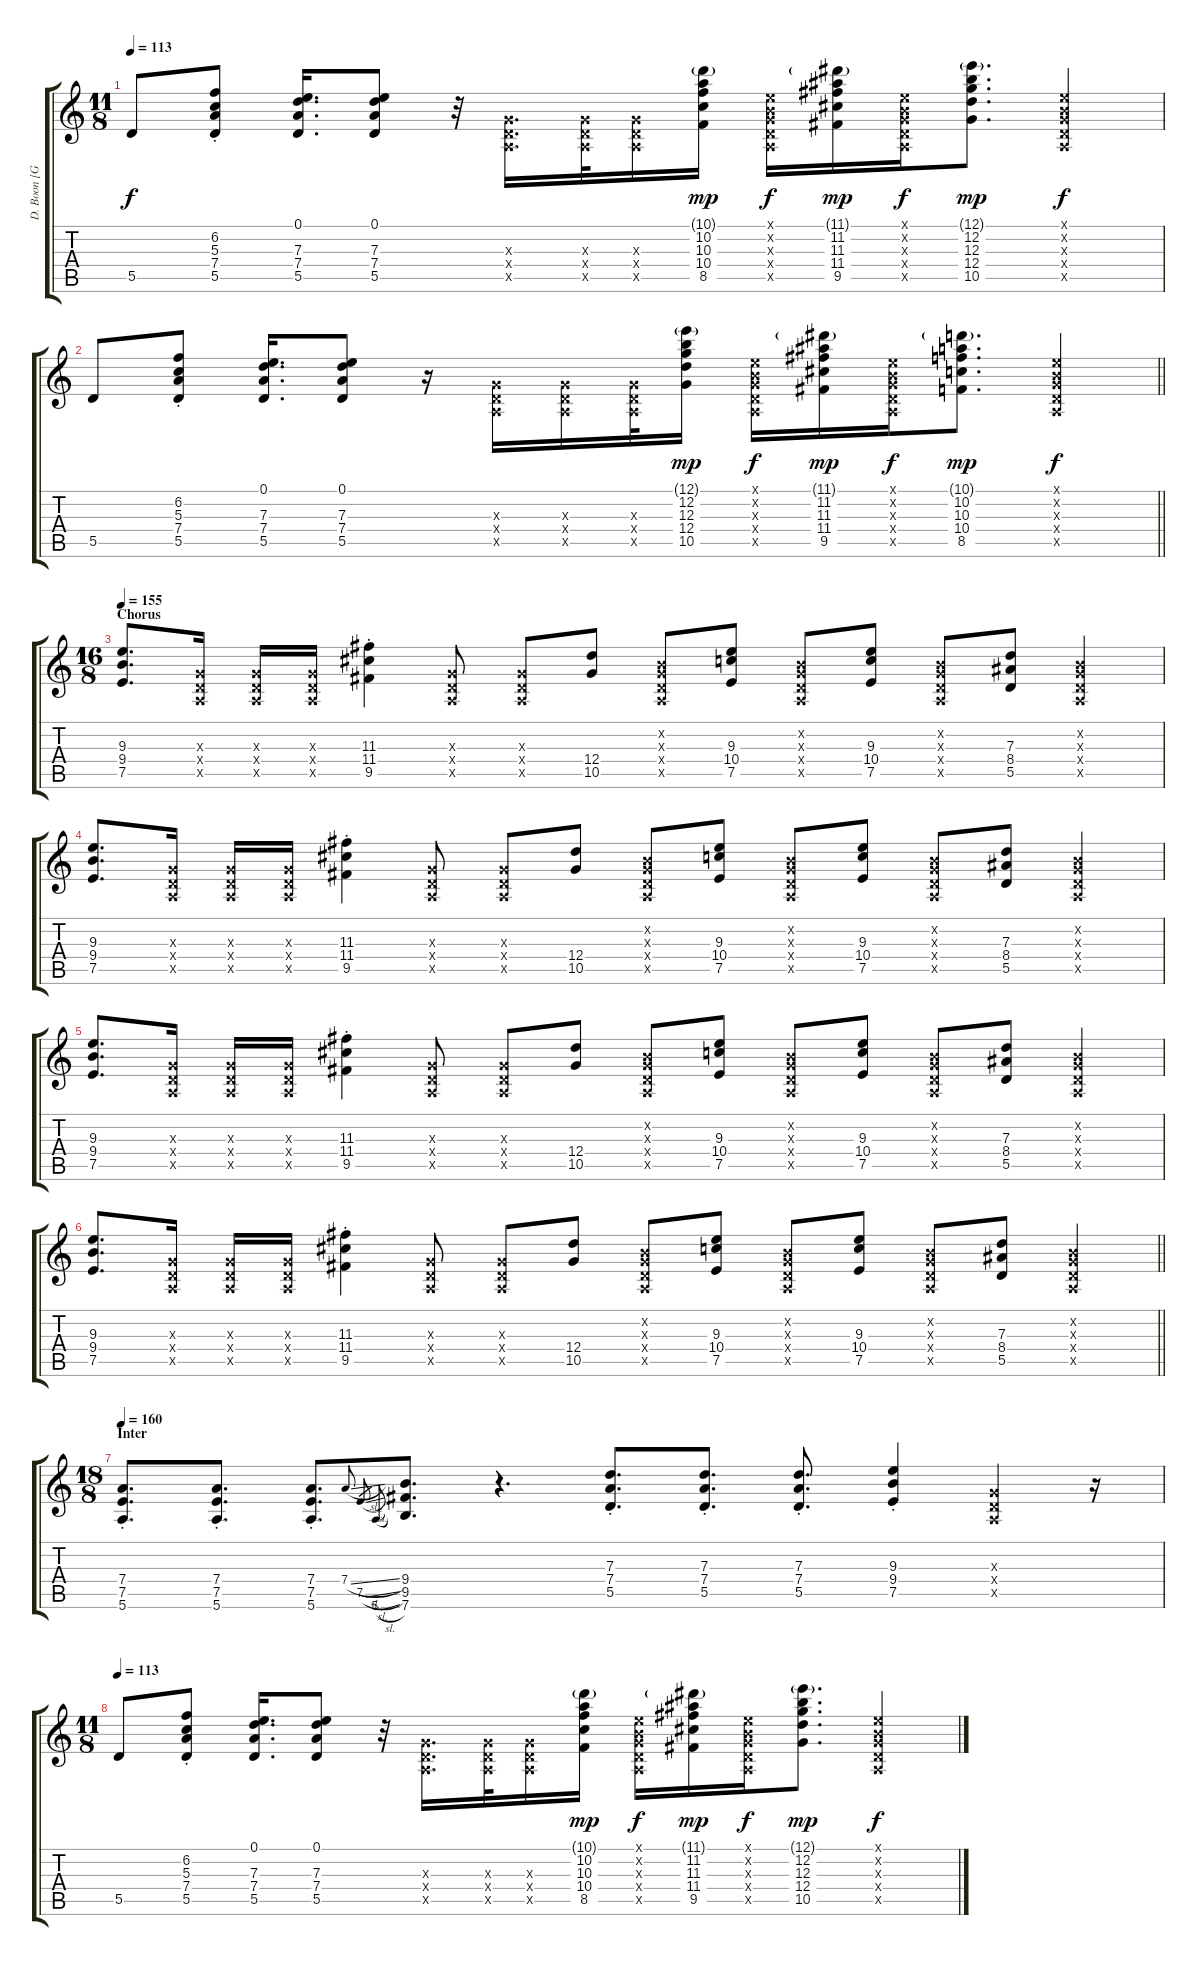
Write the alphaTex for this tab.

\track ("D. Boon [Guitar]" "D. Boon [G") {instrument distortionguitar}
\staff {score tabs}
\tuning (E4 B3 G3 D3 A2 E2) {hide}
\ts (11 8)
\tempo 113
\clef g2
\ks c
5.5.8{dy f} (6.2{st} 5.3{st} 7.4{st} 5.5{st}).8 (0.1 7.3 7.4 5.5).16{d} (0.1 7.3 7.4 5.5).8 r.32 (0.3{x} 0.4{x} 0.5{x}).16{d} (0.3{x} 0.4{x} 0.5{x}).32 (0.3{x} 0.4{x} 0.5{x}).16 (10.1{g} 10.2 10.3 10.4 8.5).16{dy mp} (0.1{x} 0.2{x} 0.3{x} 0.4{x} 0.5{x}).16{dy f} (11.1{g} 11.2 11.3 11.4 9.5).16{dy mp} (0.1{x} 0.2{x} 0.3{x} 0.4{x} 0.5{x}).16{dy f} (12.1{g} 12.2 12.3 12.4 10.5).8{d dy mp} (0.1{x} 0.2{x} 0.3{x} 0.4{x} 0.5{x}).4{dy f} |
\barLineRight lightlight
5.5.8 (6.2{st} 5.3{st} 7.4{st} 5.5{st}).8 (0.1 7.3 7.4 5.5).16{d} (0.1 7.3 7.4 5.5).8 r.16 (0.3{x} 0.4{x} 0.5{x}).16 (0.3{x} 0.4{x} 0.5{x}).16 (0.3{x} 0.4{x} 0.5{x}).32 (12.1{g} 12.2 12.3 12.4 10.5).16{dy mp} (0.1{x} 0.2{x} 0.3{x} 0.4{x} 0.5{x}).16{dy f} (11.1{g} 11.2 11.3 11.4 9.5).16{dy mp} (0.1{x} 0.2{x} 0.3{x} 0.4{x} 0.5{x}).16{dy f} (10.1{g} 10.2 10.3 10.4 8.5).8{d dy mp} (0.1{x} 0.2{x} 0.3{x} 0.4{x} 0.5{x}).4{dy f} |
\ts (16 8)
\section ("" "Chorus")
\tempo 155
(9.3 9.4 7.5).8{d} (0.3{x} 0.4{x} 0.5{x}).16 (0.3{x} 0.4{x} 0.5{x}).16 (0.3{x} 0.4{x} 0.5{x}).16 (11.3{st} 11.4{st} 9.5{st}).4 (0.3{x} 0.4{x} 0.5{x}).8 (0.3{x} 0.4{x} 0.5{x}).8 (12.4 10.5).8 (0.2{x} 0.3{x} 0.4{x} 0.5{x}).8 (9.3 10.4 7.5).8 (0.2{x} 0.3{x} 0.4{x} 0.5{x}).8 (9.3 10.4 7.5).8 (0.2{x} 0.3{x} 0.4{x} 0.5{x}).8 (7.3 8.4 5.5).8 (0.2{x} 0.3{x} 0.4{x} 0.5{x}).4 |
(9.3 9.4 7.5).8{d} (0.3{x} 0.4{x} 0.5{x}).16 (0.3{x} 0.4{x} 0.5{x}).16 (0.3{x} 0.4{x} 0.5{x}).16 (11.3{st} 11.4{st} 9.5{st}).4 (0.3{x} 0.4{x} 0.5{x}).8 (0.3{x} 0.4{x} 0.5{x}).8 (12.4 10.5).8 (0.2{x} 0.3{x} 0.4{x} 0.5{x}).8 (9.3 10.4 7.5).8 (0.2{x} 0.3{x} 0.4{x} 0.5{x}).8 (9.3 10.4 7.5).8 (0.2{x} 0.3{x} 0.4{x} 0.5{x}).8 (7.3 8.4 5.5).8 (0.2{x} 0.3{x} 0.4{x} 0.5{x}).4 |
(9.3 9.4 7.5).8{d} (0.3{x} 0.4{x} 0.5{x}).16 (0.3{x} 0.4{x} 0.5{x}).16 (0.3{x} 0.4{x} 0.5{x}).16 (11.3{st} 11.4{st} 9.5{st}).4 (0.3{x} 0.4{x} 0.5{x}).8 (0.3{x} 0.4{x} 0.5{x}).8 (12.4 10.5).8 (0.2{x} 0.3{x} 0.4{x} 0.5{x}).8 (9.3 10.4 7.5).8 (0.2{x} 0.3{x} 0.4{x} 0.5{x}).8 (9.3 10.4 7.5).8 (0.2{x} 0.3{x} 0.4{x} 0.5{x}).8 (7.3 8.4 5.5).8 (0.2{x} 0.3{x} 0.4{x} 0.5{x}).4 |
\barLineRight lightlight
(9.3 9.4 7.5).8{d} (0.3{x} 0.4{x} 0.5{x}).16 (0.3{x} 0.4{x} 0.5{x}).16 (0.3{x} 0.4{x} 0.5{x}).16 (11.3{st} 11.4{st} 9.5{st}).4 (0.3{x} 0.4{x} 0.5{x}).8 (0.3{x} 0.4{x} 0.5{x}).8 (12.4 10.5).8 (0.2{x} 0.3{x} 0.4{x} 0.5{x}).8 (9.3 10.4 7.5).8 (0.2{x} 0.3{x} 0.4{x} 0.5{x}).8 (9.3 10.4 7.5).8 (0.2{x} 0.3{x} 0.4{x} 0.5{x}).8 (7.3 8.4 5.5).8 (0.2{x} 0.3{x} 0.4{x} 0.5{x}).4 |
\ts (18 8)
\section ("" "Inter")
\tempo 160
(7.4{st} 7.5{st} 5.6{st}).8{d} (7.4{st} 7.5{st} 5.6{st}).8{d} (7.4{st} 7.5{st} 5.6{st}).8{d} 7.4{sl}.32{gr onbeat} 7.5{sl}.32{gr} 5.6{sl}.32{gr onbeat} (9.4 9.5 7.6).8{d} r.4{d} (7.3{st} 7.4{st} 5.5{st}).8{d} (7.3{st} 7.4{st} 5.5{st}).8{d} (7.3{st} 7.4{st} 5.5{st}).8{d} (9.3{st} 9.4{st} 7.5{st}).4 (0.3{x} 0.4{x} 0.5{x}).4 r.16 |
\ts (11 8)
\tempo 113
5.5.8 (6.2{st} 5.3{st} 7.4{st} 5.5{st}).8 (0.1 7.3 7.4 5.5).16{d} (0.1 7.3 7.4 5.5).8 r.32 (0.3{x} 0.4{x} 0.5{x}).16{d} (0.3{x} 0.4{x} 0.5{x}).32 (0.3{x} 0.4{x} 0.5{x}).16 (10.1{g} 10.2 10.3 10.4 8.5).16{dy mp} (0.1{x} 0.2{x} 0.3{x} 0.4{x} 0.5{x}).16{dy f} (11.1{g} 11.2 11.3 11.4 9.5).16{dy mp} (0.1{x} 0.2{x} 0.3{x} 0.4{x} 0.5{x}).16{dy f} (12.1{g} 12.2 12.3 12.4 10.5).8{d dy mp} (0.1{x} 0.2{x} 0.3{x} 0.4{x} 0.5{x}).4{dy f}
